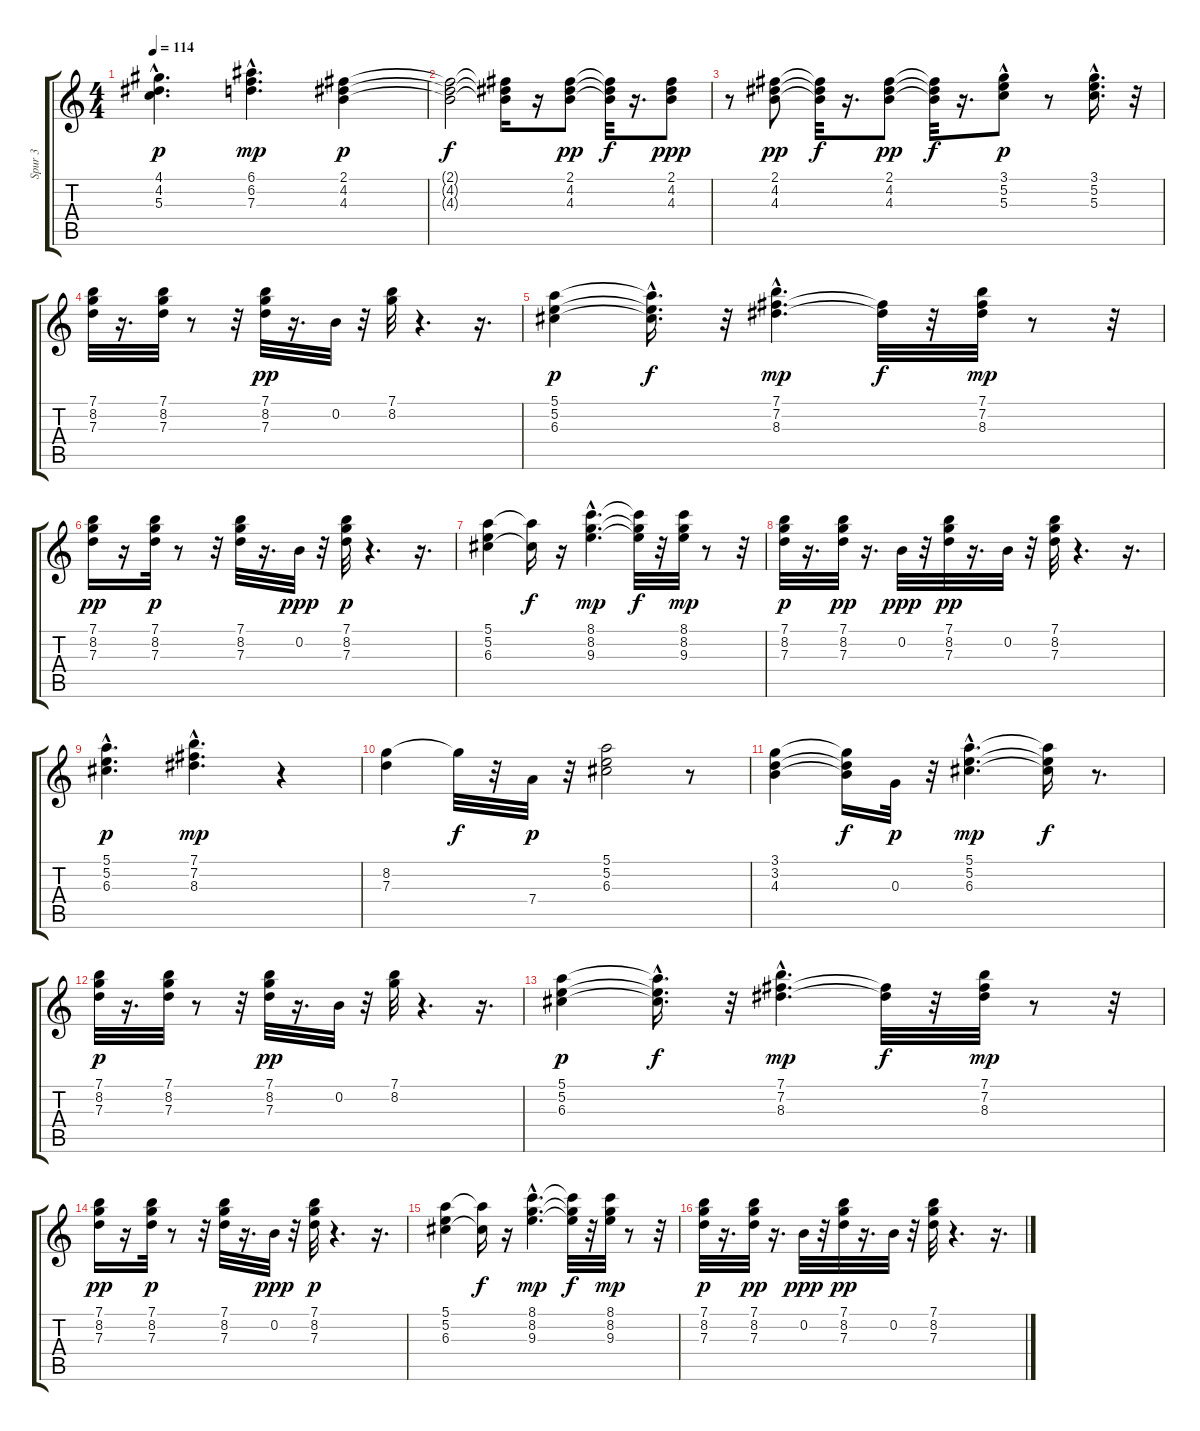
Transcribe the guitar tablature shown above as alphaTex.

\track ("Spur 3" "Spur 3") {instrument electricguitarclean}
\staff {score tabs}
\tuning (E4 B3 G3 D3 A2 E2) {hide}
\ts (4 4)
\tempo 114
\clef g2
\ks c
(4.1{hac} 4.2 5.3).4{d dy p} (6.1{hac} 6.2{hac} 7.3{hac}).4{d dy mp} (2.1 4.2 4.3).4{dy p} |
(2.1{t} 4.2{t} 4.3{t}).2{dy f} (2.1{t} 4.2{t} 4.3{t}).16 r.16 (2.1 4.2 4.3).8{dy pp} (2.1{t} 4.2{t} 4.3{t}).32{dy f} r.16{d} (2.1 4.2 4.3).8{dy ppp} |
r.8 (2.1 4.2 4.3).8{dy pp} (2.1{t} 4.2{t} 4.3{t}).32{dy f} r.16{d} (2.1 4.2 4.3).8{dy pp} (2.1{t} 4.2{t} 4.3{t}).32{dy f} r.16{d} (3.1{hac} 5.2 5.3{hac}).8{dy p} r.8 (3.1{hac} 5.2{hac} 5.3{hac}).16{d} r.32 |
(7.1 8.2 7.3).32 r.16{d} (7.1 8.2 7.3).32 r.8 r.32 (7.1 8.2 7.3).32{dy pp} r.16{d} 0.2.32 r.32 (7.1 8.2).32 r.4{d} r.16{d} |
(5.1 5.2 6.3).4{dy p} (5.1{hac t} 5.2{t} 6.3{t}).16{d dy f} r.32 (7.1{hac} 7.2{hac} 8.3{hac}).4{d dy mp} (7.2{t} 8.3{t}).32{dy f} r.32 (7.1 7.2 8.3).32{dy mp} r.8 r.32 |
(7.1 8.2 7.3).16{dy pp} r.16 (7.1 8.2 7.3).32{dy p} r.8 r.32 (7.1 8.2 7.3).32 r.16{d} 0.2.32{dy ppp} r.32 (7.1 8.2 7.3).32{dy p} r.4{d} r.16{d} |
(5.1 5.2 6.3).4 (5.1{t} 6.3{t}).16{dy f} r.16 (8.1{hac} 8.2{hac} 9.3{hac}).4{d dy mp} (8.1{t} 8.2{t} 9.3{t}).32{dy f} r.32 (8.1 8.2 9.3).32{dy mp} r.8 r.32 |
(7.1 8.2 7.3).32{dy p} r.16{d} (7.1 8.2 7.3).32{dy pp} r.16{d} 0.2.32{dy ppp} r.32 (7.1 8.2 7.3).32{dy pp} r.16{d} 0.2.32 r.32 (7.1 8.2 7.3).32 r.4{d} r.16{d} |
(5.1{hac} 5.2 6.3).4{d dy p} (7.1{hac} 7.2{hac} 8.3{hac}).4{d dy mp} r.4 |
(8.2 7.3).4 8.2{t}.32{dy f} r.32 7.4.32{dy p} r.32 (5.1 5.2 6.3).2 r.8 |
(3.1 3.2 4.3).4 (3.1{t} 3.2{t} 4.3{t}).16{dy f} 0.3.32{dy p} r.32 (5.1{hac} 5.2{hac} 6.3{hac}).4{d dy mp} (5.1{t} 5.2{t} 6.3{t}).16{dy f} r.8{d} |
(7.1 8.2 7.3).32{dy p} r.16{d} (7.1 8.2 7.3).32 r.8 r.32 (7.1 8.2 7.3).32{dy pp} r.16{d} 0.2.32 r.32 (7.1 8.2).32 r.4{d} r.16{d} |
(5.1 5.2 6.3).4{dy p} (5.1{hac t} 5.2{t} 6.3{t}).16{d dy f} r.32 (7.1{hac} 7.2{hac} 8.3{hac}).4{d dy mp} (7.2{t} 8.3{t}).32{dy f} r.32 (7.1 7.2 8.3).32{dy mp} r.8 r.32 |
(7.1 8.2 7.3).16{dy pp} r.16 (7.1 8.2 7.3).32{dy p} r.8 r.32 (7.1 8.2 7.3).32 r.16{d} 0.2.32{dy ppp} r.32 (7.1 8.2 7.3).32{dy p} r.4{d} r.16{d} |
(5.1 5.2 6.3).4 (5.1{t} 6.3{t}).16{dy f} r.16 (8.1{hac} 8.2{hac} 9.3{hac}).4{d dy mp} (8.1{t} 8.2{t} 9.3{t}).32{dy f} r.32 (8.1 8.2 9.3).32{dy mp} r.8 r.32 |
(7.1 8.2 7.3).32{dy p} r.16{d} (7.1 8.2 7.3).32{dy pp} r.16{d} 0.2.32{dy ppp} r.32 (7.1 8.2 7.3).32{dy pp} r.16{d} 0.2.32 r.32 (7.1 8.2 7.3).32 r.4{d} r.16{d}
